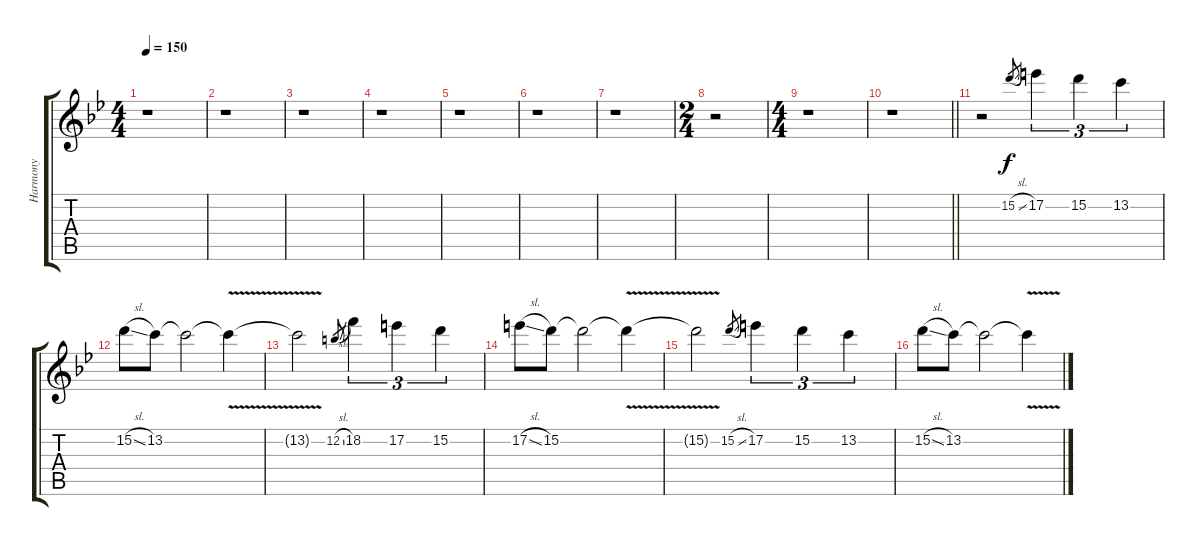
\track ("Harmony" "Harmony") {instrument overdrivenguitar}
\staff {score tabs}
\tuning (E4 B3 G3 D3 A2 E2) {hide}
\ts (4 4)
\tempo 150
\clef g2
\ks bb
r.1{dy f} |
r.1 |
r.1 |
r.1 |
r.1 |
r.1 |
r.1 |
\ts (2 4)
r.2 |
\ts (4 4)
r.1 |
\barLineRight lightlight
r.1 |
r.2 15.2{sl}.8{gr} 17.2.4{tu (3 2)} 15.2.4{tu (3 2)} 13.2.4{tu (3 2)} |
15.2{sl}.8 13.2.8 13.2{t}.2 13.2{v t}.4 |
13.2{t}.2 12.2{sl}.8{gr} 18.2.4{tu (3 2)} 17.2.4{tu (3 2)} 15.2.4{tu (3 2)} |
17.2{sl}.8 15.2.8 15.2{t}.2 15.2{v t}.4 |
15.2{t}.2 15.2{sl}.8{gr} 17.2.4{tu (3 2)} 15.2.4{tu (3 2)} 13.2.4{tu (3 2)} |
15.2{sl}.8 13.2.8 13.2{t}.2 13.2{v t}.4
